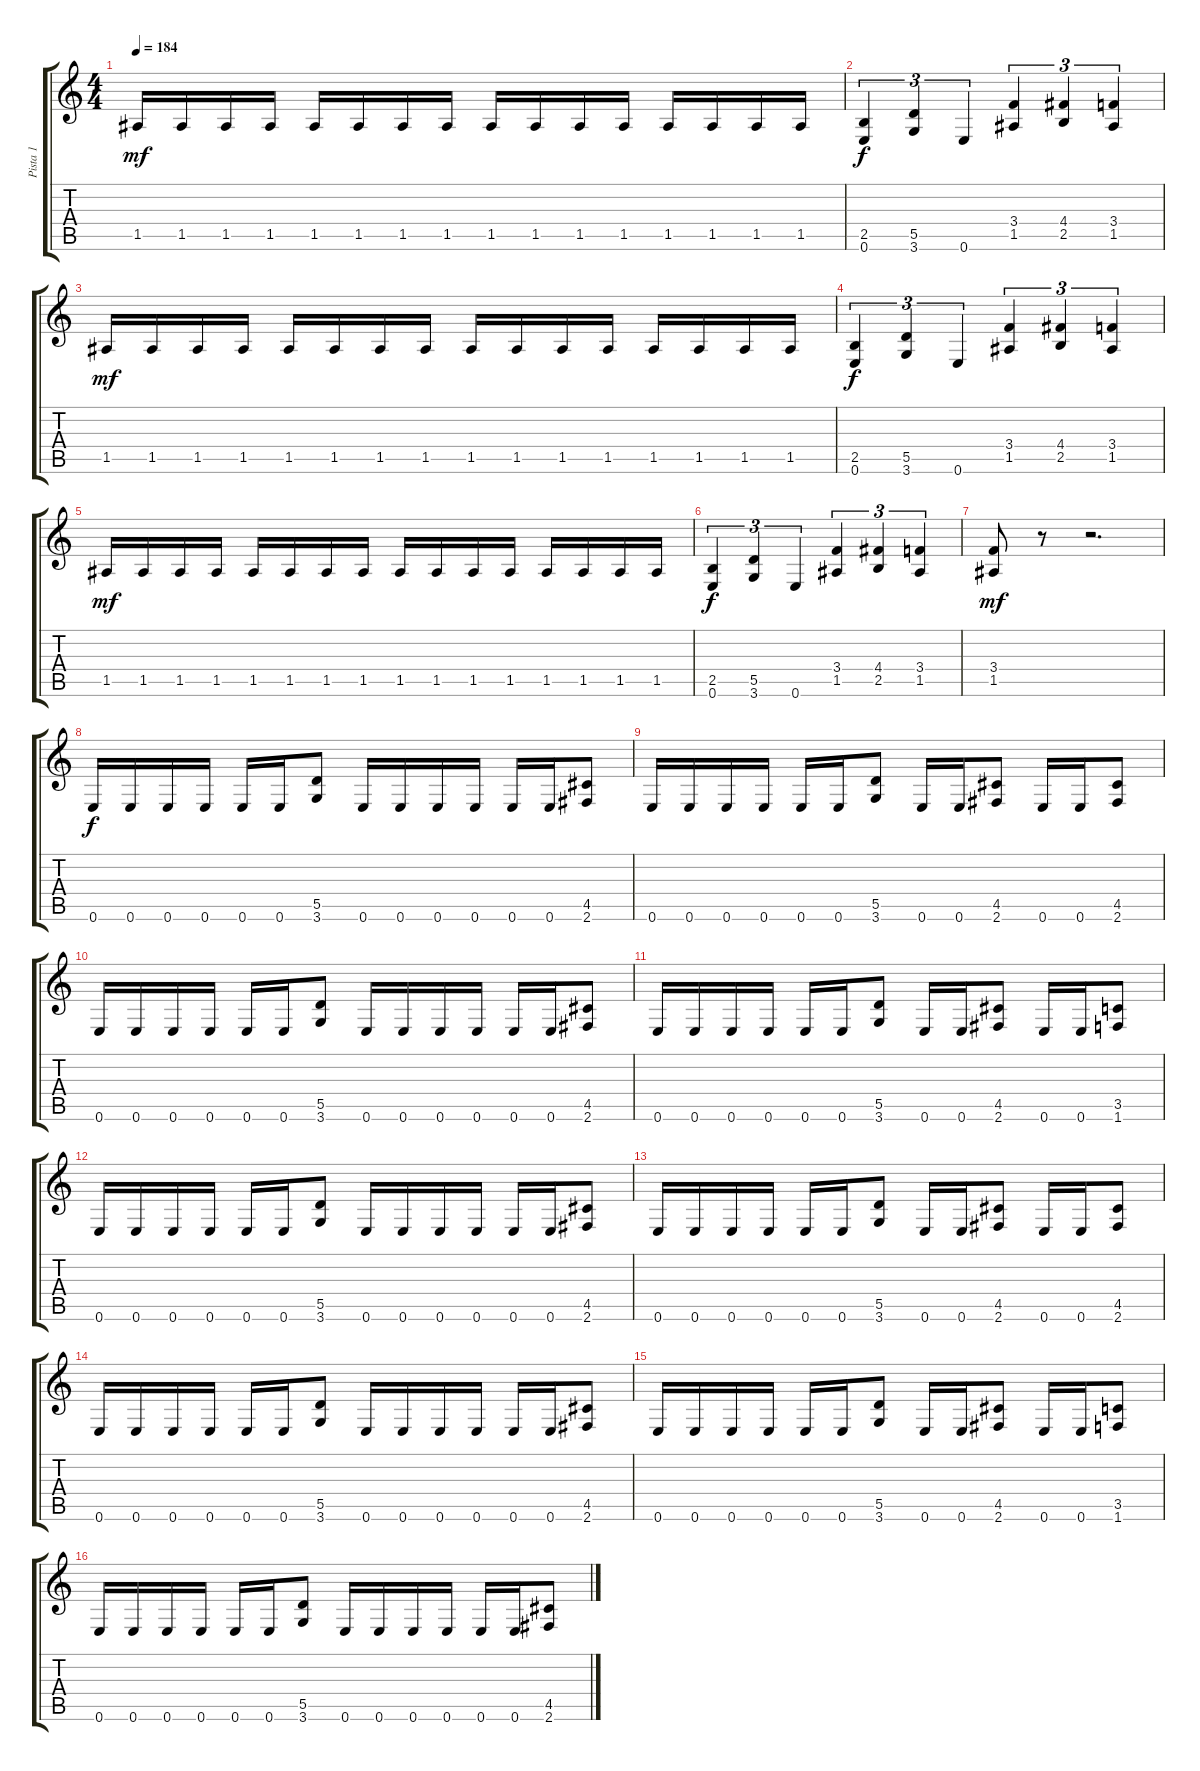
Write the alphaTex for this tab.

\track ("Pista 1" "Pista 1") {instrument overdrivenguitar}
\staff {score tabs}
\tuning (E4 B3 G3 D3 A2 E2) {hide}
\ts (4 4)
\tempo 184
\clef g2
\ks c
1.5.16{dy mf} 1.5.16 1.5.16 1.5.16 1.5.16 1.5.16 1.5.16 1.5.16 1.5.16 1.5.16 1.5.16 1.5.16 1.5.16 1.5.16 1.5.16 1.5.16 |
(2.5 0.6).4{tu (3 2) dy f} (5.5 3.6).4{tu (3 2)} 0.6.4{tu (3 2)} (3.4 1.5).4{tu (3 2)} (4.4 2.5).4{tu (3 2)} (3.4 1.5).4{tu (3 2)} |
1.5.16{dy mf} 1.5.16 1.5.16 1.5.16 1.5.16 1.5.16 1.5.16 1.5.16 1.5.16 1.5.16 1.5.16 1.5.16 1.5.16 1.5.16 1.5.16 1.5.16 |
(2.5 0.6).4{tu (3 2) dy f} (5.5 3.6).4{tu (3 2)} 0.6.4{tu (3 2)} (3.4 1.5).4{tu (3 2)} (4.4 2.5).4{tu (3 2)} (3.4 1.5).4{tu (3 2)} |
1.5.16{dy mf} 1.5.16 1.5.16 1.5.16 1.5.16 1.5.16 1.5.16 1.5.16 1.5.16 1.5.16 1.5.16 1.5.16 1.5.16 1.5.16 1.5.16 1.5.16 |
(2.5 0.6).4{tu (3 2) dy f} (5.5 3.6).4{tu (3 2)} 0.6.4{tu (3 2)} (3.4 1.5).4{tu (3 2)} (4.4 2.5).4{tu (3 2)} (3.4 1.5).4{tu (3 2)} |
(3.4 1.5).8{dy mf} r.8 r.2{d} |
0.6.16{dy f} 0.6.16 0.6.16 0.6.16 0.6.16 0.6.16 (5.5 3.6).8 0.6.16 0.6.16 0.6.16 0.6.16 0.6.16 0.6.16 (4.5 2.6).8 |
0.6.16 0.6.16 0.6.16 0.6.16 0.6.16 0.6.16 (5.5 3.6).8 0.6.16 0.6.16 (4.5 2.6).8 0.6.16 0.6.16 (4.5 2.6).8 |
0.6.16 0.6.16 0.6.16 0.6.16 0.6.16 0.6.16 (5.5 3.6).8 0.6.16 0.6.16 0.6.16 0.6.16 0.6.16 0.6.16 (4.5 2.6).8 |
0.6.16 0.6.16 0.6.16 0.6.16 0.6.16 0.6.16 (5.5 3.6).8 0.6.16 0.6.16 (4.5 2.6).8 0.6.16 0.6.16 (3.5 1.6).8 |
0.6.16 0.6.16 0.6.16 0.6.16 0.6.16 0.6.16 (5.5 3.6).8 0.6.16 0.6.16 0.6.16 0.6.16 0.6.16 0.6.16 (4.5 2.6).8 |
0.6.16 0.6.16 0.6.16 0.6.16 0.6.16 0.6.16 (5.5 3.6).8 0.6.16 0.6.16 (4.5 2.6).8 0.6.16 0.6.16 (4.5 2.6).8 |
0.6.16 0.6.16 0.6.16 0.6.16 0.6.16 0.6.16 (5.5 3.6).8 0.6.16 0.6.16 0.6.16 0.6.16 0.6.16 0.6.16 (4.5 2.6).8 |
0.6.16 0.6.16 0.6.16 0.6.16 0.6.16 0.6.16 (5.5 3.6).8 0.6.16 0.6.16 (4.5 2.6).8 0.6.16 0.6.16 (3.5 1.6).8 |
0.6.16 0.6.16 0.6.16 0.6.16 0.6.16 0.6.16 (5.5 3.6).8 0.6.16 0.6.16 0.6.16 0.6.16 0.6.16 0.6.16 (4.5 2.6).8
